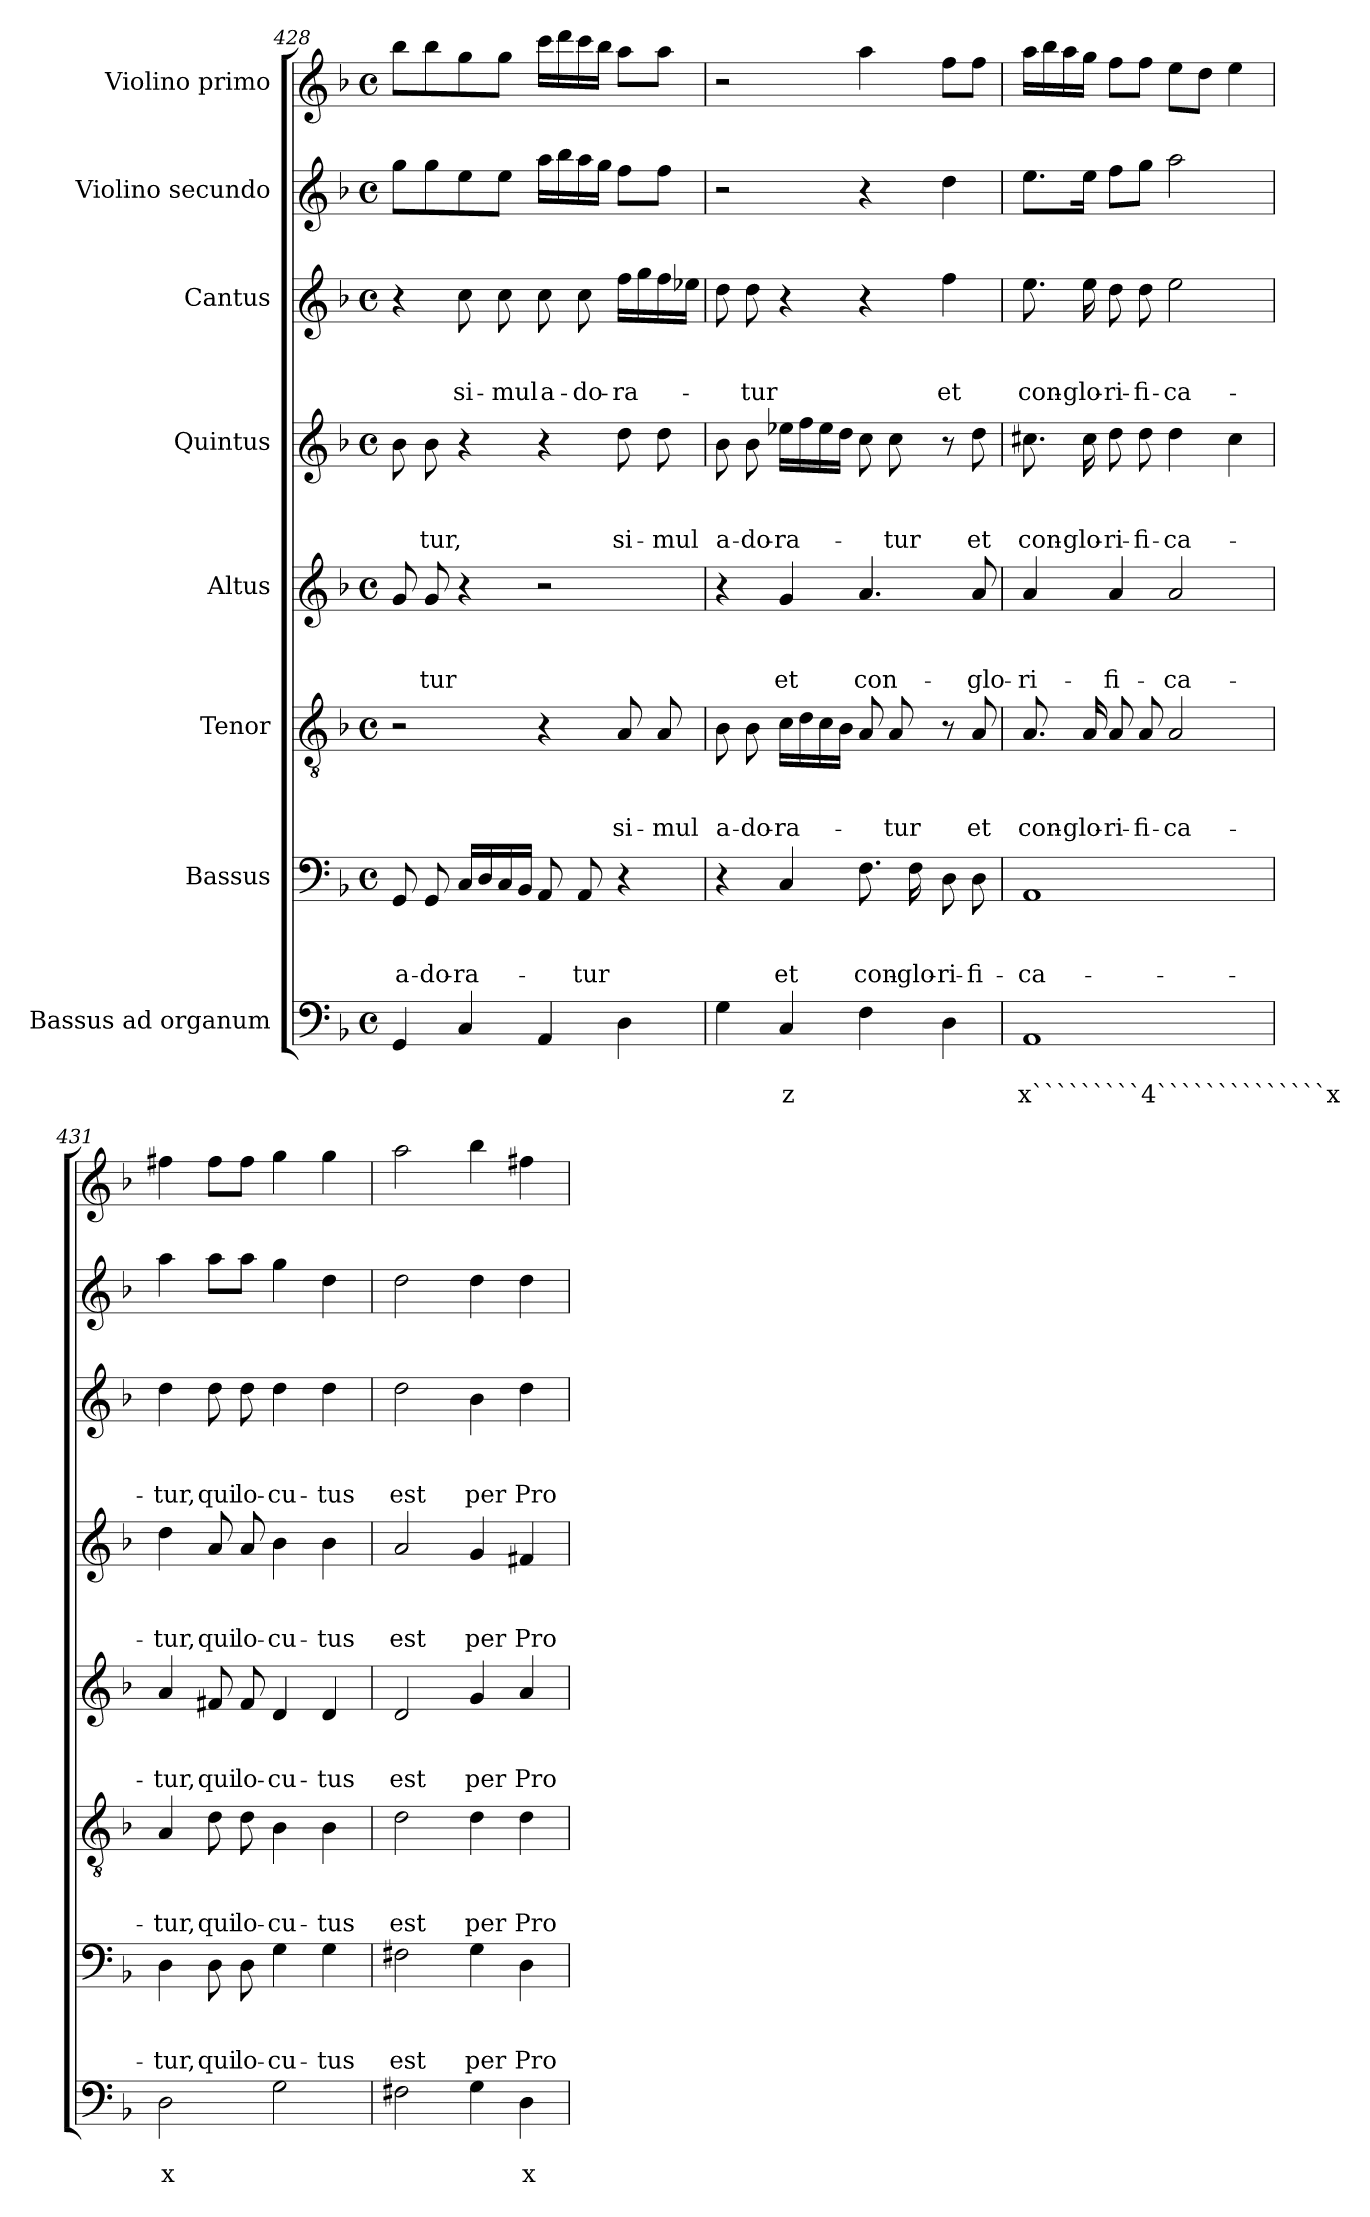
**kern	**text	**text	**kern	**text	**text	**text	**kern	**text	**text	**text	**kern	**text	**text	**text	**kern	**text	**text	**text	**kern	**text	**text	**text	**kern	**kern
*part8	*part8	*part8	*part7	*part7	*part7	*part7	*part6	*part6	*part6	*part6	*part5	*part5	*part5	*part5	*part4	*part4	*part4	*part4	*part3	*part3	*part3	*part3	*part2	*part1
*staff8	*staff8	*staff8	*staff7	*staff7	*staff7	*staff7	*staff6	*staff6	*staff6	*staff6	*staff5	*staff5	*staff5	*staff5	*staff4	*staff4	*staff4	*staff4	*staff3	*staff3	*staff3	*staff3	*staff2	*staff1
*I"Bassus ad  organum	*	*	*I"Bassus	*	*	*	*I"Tenor	*	*	*	*I"Altus	*	*	*	*I"Quintus	*	*	*	*I"Cantus	*	*	*	*I"Violino secundo	*I"Violino primo
*clefF4	*	*	*clefF4	*	*	*	*clefGv2	*	*	*	*clefG2	*	*	*	*clefG2	*	*	*	*clefG2	*	*	*	*clefG2	*clefG2
*k[b-]	*	*	*k[b-]	*	*	*	*k[b-]	*	*	*	*k[b-]	*	*	*	*k[b-]	*	*	*	*k[b-]	*	*	*	*k[b-]	*k[b-]
*F:	*	*	*F:	*	*	*	*F:	*	*	*	*F:	*	*	*	*F:	*	*	*	*F:	*	*	*	*F:	*F:
*M4/4	*	*	*M4/4	*	*	*	*M4/4	*	*	*	*M4/4	*	*	*	*M4/4	*	*	*	*M4/4	*	*	*	*M4/4	*M4/4
*met(c)	*	*	*met(c)	*	*	*	*met(c)	*	*	*	*met(c)	*	*	*	*met(c)	*	*	*	*met(c)	*	*	*	*met(c)	*met(c)
=428	=428	=428	=428	=428	=428	=428	=428	=428	=428	=428	=428	=428	=428	=428	=428	=428	=428	=428	=428	=428	=428	=428	=428	=428
!	!	!	!	!	!	!LO:LY:b	!	!	!	!	!	!	!	!	!	!	!	!	!	!	!	!	!	!
4GG/	.	.	8GG/	.	.	a-	2r	.	.	.	8g/	.	.	.	8b-\	.	.	.	4r	.	.	.	8gg\L	8bb-\L
!	!	!	!	!	!	!LO:LY:b	!	!	!	!	!	!	!	!LO:LY:b	!	!	!	!LO:LY:b	!	!	!	!	!	!
.	.	.	8GG/	.	.	-do-	.	.	.	.	8g/	.	.	-tur	8b-\	.	.	-tur,	.	.	.	.	8gg\	8bb-\
!	!	!	!	!	!	!LO:LY:b	!	!	!	!	!	!	!	!	!	!	!	!	!	!	!	!LO:LY:b	!	!
4C/	.	.	16C/LL	.	.	-ra-	.	.	.	.	4r	.	.	.	4r	.	.	.	8cc\	.	.	si-	8ee\	8gg\
.	.	.	16D/	.	.	.	.	.	.	.	.	.	.	.	.	.	.	.	.	.	.	.	.	.
!	!	!	!	!	!	!	!	!	!	!	!	!	!	!	!	!	!	!	!	!	!	!LO:LY:b	!	!
.	.	.	16C/	.	.	.	.	.	.	.	.	.	.	.	.	.	.	.	8cc\	.	.	-mul	8ee\J	8gg\J
.	.	.	16BB-/JJ	.	.	.	.	.	.	.	.	.	.	.	.	.	.	.	.	.	.	.	.	.
!	!	!	!	!	!	!	!	!	!	!	!	!	!	!	!	!	!	!	!	!	!	!LO:LY:b	!	!
4AA/	.	.	8AA/	.	.	.	4r	.	.	.	2r	.	.	.	4r	.	.	.	8cc\	.	.	a-	16aa\LL	16ccc\LL
.	.	.	.	.	.	.	.	.	.	.	.	.	.	.	.	.	.	.	.	.	.	.	16bb-\	16ddd\
!	!	!	!	!	!	!LO:LY:b	!	!	!	!	!	!	!	!	!	!	!	!	!	!	!	!LO:LY:b	!	!
.	.	.	8AA/	.	.	-tur	.	.	.	.	.	.	.	.	.	.	.	.	8cc\	.	.	-do-	16aa\	16ccc\
.	.	.	.	.	.	.	.	.	.	.	.	.	.	.	.	.	.	.	.	.	.	.	16gg\JJ	16bb-\JJ
!	!	!	!	!	!	!	!	!	!	!LO:LY:b	!	!	!	!	!	!	!	!LO:LY:b	!	!	!	!LO:LY:b	!	!
4D\	.	.	4r	.	.	.	8A/	.	.	si-	.	.	.	.	8dd\	.	.	si-	16ff\LL	.	.	-ra-	8ff\L	8aa\L
.	.	.	.	.	.	.	.	.	.	.	.	.	.	.	.	.	.	.	16gg\	.	.	.	.	.
!	!	!	!	!	!	!	!	!	!	!LO:LY:b	!	!	!	!	!	!	!	!LO:LY:b	!	!	!	!	!	!
.	.	.	.	.	.	.	8A/	.	.	-mul	.	.	.	.	8dd\	.	.	-mul	16ff\	.	.	.	8ff\J	8aa\J
.	.	.	.	.	.	.	.	.	.	.	.	.	.	.	.	.	.	.	16ee-X\JJ	.	.	.	.	.
=429	=429	=429	=429	=429	=429	=429	=429	=429	=429	=429	=429	=429	=429	=429	=429	=429	=429	=429	=429	=429	=429	=429	=429	=429
!	!	!	!	!	!	!	!	!	!	!LO:LY:b	!	!	!	!	!	!	!	!LO:LY:b	!	!	!	!	!	!
4G\	.	.	4r	.	.	.	8B-\	.	.	a-	4r	.	.	.	8b-\	.	.	a-	8dd\	.	.	.	2r	2r
!	!	!	!	!	!	!	!	!	!	!LO:LY:b	!	!	!	!	!	!	!	!LO:LY:b	!	!	!	!LO:LY:b	!	!
.	.	.	.	.	.	.	8B-\	.	.	-do-	.	.	.	.	8b-\	.	.	-do-	8dd\	.	.	-tur	.	.
!	!	!LO:LY:b	!	!	!	!LO:LY:b	!	!	!	!LO:LY:b	!	!	!	!LO:LY:b	!	!	!	!LO:LY:b	!	!	!	!	!	!
4C/	.	z	4C/	.	.	et	16c\LL	.	.	-ra-	4g/	.	.	et	16ee-X\LL	.	.	-ra-	4r	.	.	.	.	.
.	.	.	.	.	.	.	16d\	.	.	.	.	.	.	.	16ff\	.	.	.	.	.	.	.	.	.
.	.	.	.	.	.	.	16c\	.	.	.	.	.	.	.	16ee-\	.	.	.	.	.	.	.	.	.
.	.	.	.	.	.	.	16B-\JJ	.	.	.	.	.	.	.	16dd\JJ	.	.	.	.	.	.	.	.	.
!	!	!	!	!	!	!LO:LY:b	!	!	!	!	!	!	!	!LO:LY:b	!	!	!	!	!	!	!	!	!	!
4F\	.	.	8.F\	.	.	con-	8A/	.	.	.	4.a/	.	.	con-	8cc\	.	.	.	4r	.	.	.	4r	4aa\
!	!	!	!	!	!	!	!	!	!	!LO:LY:b	!	!	!	!	!	!	!	!LO:LY:b	!	!	!	!	!	!
.	.	.	.	.	.	.	8A/	.	.	-tur	.	.	.	.	8cc\	.	.	-tur	.	.	.	.	.	.
!	!	!	!	!	!	!LO:LY:b	!	!	!	!	!	!	!	!	!	!	!	!	!	!	!	!	!	!
.	.	.	16F\	.	.	-glo-	.	.	.	.	.	.	.	.	.	.	.	.	.	.	.	.	.	.
!	!	!	!	!	!	!LO:LY:b	!	!	!	!	!	!	!	!	!	!	!	!	!	!	!	!LO:LY:b	!	!
4D\	.	.	8D\	.	.	-ri-	8r	.	.	.	.	.	.	.	8r	.	.	.	4ff\	.	.	et	4dd\	8ff\L
!	!	!	!	!	!	!LO:LY:b	!	!	!	!LO:LY:b	!	!	!	!LO:LY:b	!	!	!	!LO:LY:b	!	!	!	!	!	!
.	.	.	8D\	.	.	-fi-	8A/	.	.	et	8a/	.	.	-glo-	8dd\	.	.	et	.	.	.	.	.	8ff\J
!!LO:PB:g=z
=430	=430	=430	=430	=430	=430	=430	=430	=430	=430	=430	=430	=430	=430	=430	=430	=430	=430	=430	=430	=430	=430	=430	=430	=430
!	!	!LO:LY:b	!	!	!	!LO:LY:b	!	!	!	!LO:LY:b	!	!	!	!LO:LY:b	!	!	!	!LO:LY:b	!	!	!	!LO:LY:b	!	!
1AA	.	x`````````4``````````````x	1AA	.	.	-ca-	8.A/	.	.	con-	4a/	.	.	-ri-	8.cc#X\	.	.	con-	8.ee\	.	.	con-	8.ee\L	16aa\LL
.	.	.	.	.	.	.	.	.	.	.	.	.	.	.	.	.	.	.	.	.	.	.	.	16bb-\
.	.	.	.	.	.	.	.	.	.	.	.	.	.	.	.	.	.	.	.	.	.	.	.	16aa\
!	!	!	!	!	!	!	!	!	!	!LO:LY:b	!	!	!	!	!	!	!	!LO:LY:b	!	!	!	!LO:LY:b	!	!
.	.	.	.	.	.	.	16A/	.	.	-glo-	.	.	.	.	16cc#\	.	.	-glo-	16ee\	.	.	-glo-	16ee\Jk	16gg\JJ
!	!	!	!	!	!	!	!	!	!	!LO:LY:b	!	!	!	!LO:LY:b	!	!	!	!LO:LY:b	!	!	!	!LO:LY:b	!	!
.	.	.	.	.	.	.	8A/	.	.	-ri-	4a/	.	.	-fi-	8dd\	.	.	-ri-	8dd\	.	.	-ri-	8ff\L	8ff\L
!	!	!	!	!	!	!	!	!	!	!LO:LY:b	!	!	!	!	!	!	!	!LO:LY:b	!	!	!	!LO:LY:b	!	!
.	.	.	.	.	.	.	8A/	.	.	-fi-	.	.	.	.	8dd\	.	.	-fi-	8dd\	.	.	-fi-	8gg\J	8ff\J
!	!	!	!	!	!	!	!	!	!	!LO:LY:b	!	!	!	!LO:LY:b	!	!	!	!LO:LY:b	!	!	!	!LO:LY:b	!	!
.	.	.	.	.	.	.	2A/	.	.	-ca-	2a/	.	.	-ca-	4dd\	.	.	-ca-	2ee\	.	.	-ca-	2aa\	8ee\L
.	.	.	.	.	.	.	.	.	.	.	.	.	.	.	.	.	.	.	.	.	.	.	.	8dd\J
.	.	.	.	.	.	.	.	.	.	.	.	.	.	.	4cc#\	.	.	.	.	.	.	.	.	4ee\
=431	=431	=431	=431	=431	=431	=431	=431	=431	=431	=431	=431	=431	=431	=431	=431	=431	=431	=431	=431	=431	=431	=431	=431	=431
!	!	!LO:LY:b	!	!	!	!LO:LY:b	!	!	!	!LO:LY:b	!	!	!	!LO:LY:b	!	!	!	!LO:LY:b	!	!	!	!LO:LY:b	!	!
2D\	.	x	4D\	.	.	-tur,	4A/	.	.	-tur,	4a/	.	.	-tur,	4dd\	.	.	-tur,	4dd\	.	.	-tur,	4aa\	4ff#X\
!	!	!	!	!	!	!LO:LY:b	!	!	!	!LO:LY:b	!	!	!	!LO:LY:b	!	!	!	!LO:LY:b	!	!	!	!LO:LY:b	!	!
.	.	.	8D\	.	.	qui	8d\	.	.	qui	8f#X/	.	.	qui	8a/	.	.	qui	8dd\	.	.	qui	8aa\L	8ff#\L
!	!	!	!	!	!	!LO:LY:b	!	!	!	!LO:LY:b	!	!	!	!LO:LY:b	!	!	!	!LO:LY:b	!	!	!	!LO:LY:b	!	!
.	.	.	8D\	.	.	lo-	8d\	.	.	lo-	8f#/	.	.	lo-	8a/	.	.	lo-	8dd\	.	.	lo-	8aa\J	8ff#\J
!	!	!	!	!	!	!LO:LY:b	!	!	!	!LO:LY:b	!	!	!	!LO:LY:b	!	!	!	!LO:LY:b	!	!	!	!LO:LY:b	!	!
2G\	.	.	4G\	.	.	-cu-	4B-\	.	.	-cu-	4d/	.	.	-cu-	4b-\	.	.	-cu-	4dd\	.	.	-cu-	4gg\	4gg\
!	!	!	!	!	!	!LO:LY:b	!	!	!	!LO:LY:b	!	!	!	!LO:LY:b	!	!	!	!LO:LY:b	!	!	!	!LO:LY:b	!	!
.	.	.	4G\	.	.	-tus	4B-\	.	.	-tus	4d/	.	.	-tus	4b-\	.	.	-tus	4dd\	.	.	-tus	4dd\	4gg\
=432	=432	=432	=432	=432	=432	=432	=432	=432	=432	=432	=432	=432	=432	=432	=432	=432	=432	=432	=432	=432	=432	=432	=432	=432
!	!	!	!	!	!	!LO:LY:b	!	!	!	!LO:LY:b	!	!	!	!LO:LY:b	!	!	!	!LO:LY:b	!	!	!	!LO:LY:b	!	!
2F#X\	.	.	2F#X\	.	.	est	2d\	.	.	est	2d/	.	.	est	2a/	.	.	est	2dd\	.	.	est	2dd\	2aa\
!	!	!	!	!	!	!LO:LY:b	!	!	!	!LO:LY:b	!	!	!	!LO:LY:b	!	!	!	!LO:LY:b	!	!	!	!LO:LY:b	!	!
4G\	.	.	4G\	.	.	per	4d\	.	.	per	4g/	.	.	per	4g/	.	.	per	4b-\	.	.	per	4dd\	4bb-\
!	!	!LO:LY:b	!	!	!	!LO:LY:b	!	!	!	!LO:LY:b	!	!	!	!LO:LY:b	!	!	!	!LO:LY:b	!	!	!	!LO:LY:b	!	!
4D\	.	x	4D\	.	.	Pro-	4d\	.	.	Pro-	4a/	.	.	Pro-	4f#X/	.	.	Pro-	4dd\	.	.	Pro-	4dd\	4ff#X\
=	=	=	=	=	=	=	=	=	=	=	=	=	=	=	=	=	=	=	=	=	=	=	=	=
*-	*-	*-	*-	*-	*-	*-	*-	*-	*-	*-	*-	*-	*-	*-	*-	*-	*-	*-	*-	*-	*-	*-	*-	*-
